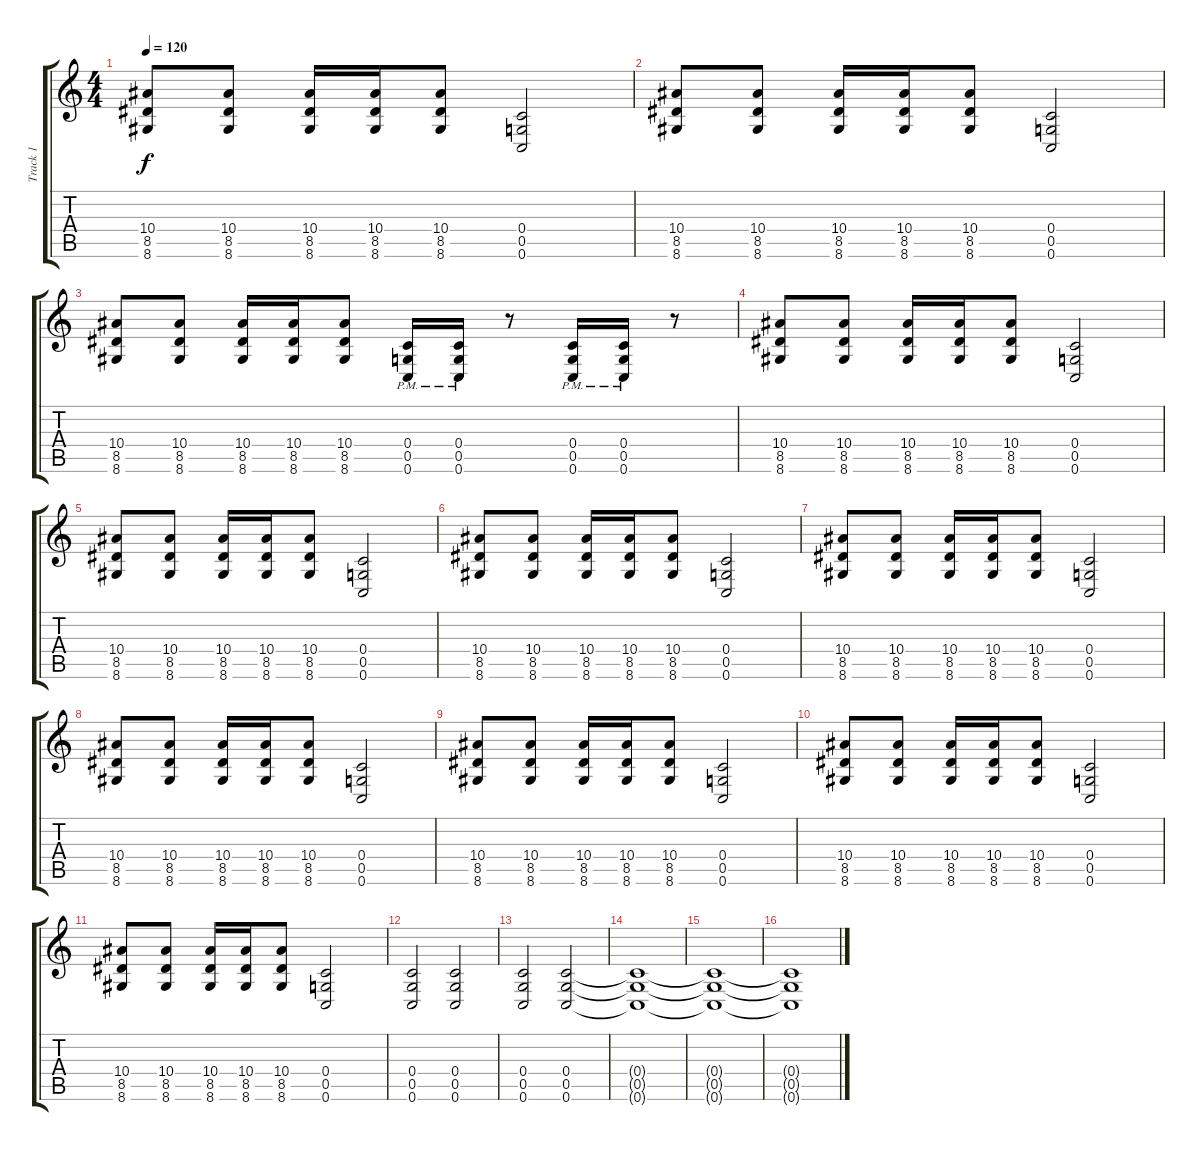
\track ("Track 1" "Track 1") {instrument distortionguitar}
\staff {score tabs}
\tuning (D4 A3 F3 C3 G2 C2) {hide}
\ts (4 4)
\tempo 120
\clef g2
\ks c
(10.4 8.5 8.6).8{dy f} (10.4 8.5 8.6).8 (10.4 8.5 8.6).16 (10.4 8.5 8.6).16 (10.4 8.5 8.6).8 (0.4 0.5 0.6).2 |
(10.4 8.5 8.6).8 (10.4 8.5 8.6).8 (10.4 8.5 8.6).16 (10.4 8.5 8.6).16 (10.4 8.5 8.6).8 (0.4 0.5 0.6).2 |
(10.4 8.5 8.6).8 (10.4 8.5 8.6).8 (10.4 8.5 8.6).16 (10.4 8.5 8.6).16 (10.4 8.5 8.6).8 (0.4{pm} 0.5{pm} 0.6{pm}).16 (0.4{pm} 0.5{pm} 0.6{pm}).16 r.8 (0.4{pm} 0.5{pm} 0.6{pm}).16 (0.4{pm} 0.5{pm} 0.6{pm}).16 r.8 |
(10.4 8.5 8.6).8 (10.4 8.5 8.6).8 (10.4 8.5 8.6).16 (10.4 8.5 8.6).16 (10.4 8.5 8.6).8 (0.4 0.5 0.6).2 |
(10.4 8.5 8.6).8 (10.4 8.5 8.6).8 (10.4 8.5 8.6).16 (10.4 8.5 8.6).16 (10.4 8.5 8.6).8 (0.4 0.5 0.6).2 |
(10.4 8.5 8.6).8 (10.4 8.5 8.6).8 (10.4 8.5 8.6).16 (10.4 8.5 8.6).16 (10.4 8.5 8.6).8 (0.4 0.5 0.6).2 |
(10.4 8.5 8.6).8 (10.4 8.5 8.6).8 (10.4 8.5 8.6).16 (10.4 8.5 8.6).16 (10.4 8.5 8.6).8 (0.4 0.5 0.6).2 |
(10.4 8.5 8.6).8 (10.4 8.5 8.6).8 (10.4 8.5 8.6).16 (10.4 8.5 8.6).16 (10.4 8.5 8.6).8 (0.4 0.5 0.6).2 |
(10.4 8.5 8.6).8 (10.4 8.5 8.6).8 (10.4 8.5 8.6).16 (10.4 8.5 8.6).16 (10.4 8.5 8.6).8 (0.4 0.5 0.6).2 |
(10.4 8.5 8.6).8 (10.4 8.5 8.6).8 (10.4 8.5 8.6).16 (10.4 8.5 8.6).16 (10.4 8.5 8.6).8 (0.4 0.5 0.6).2 |
(10.4 8.5 8.6).8 (10.4 8.5 8.6).8 (10.4 8.5 8.6).16 (10.4 8.5 8.6).16 (10.4 8.5 8.6).8 (0.4 0.5 0.6).2 |
(0.4 0.5 0.6).2 (0.4 0.5 0.6).2 |
(0.4 0.5 0.6).2 (0.4 0.5 0.6).2 |
(0.4{t} 0.5{t} 0.6{t}).1 |
(0.4{t} 0.5{t} 0.6{t}).1 |
(0.4{t} 0.5{t} 0.6{t}).1
